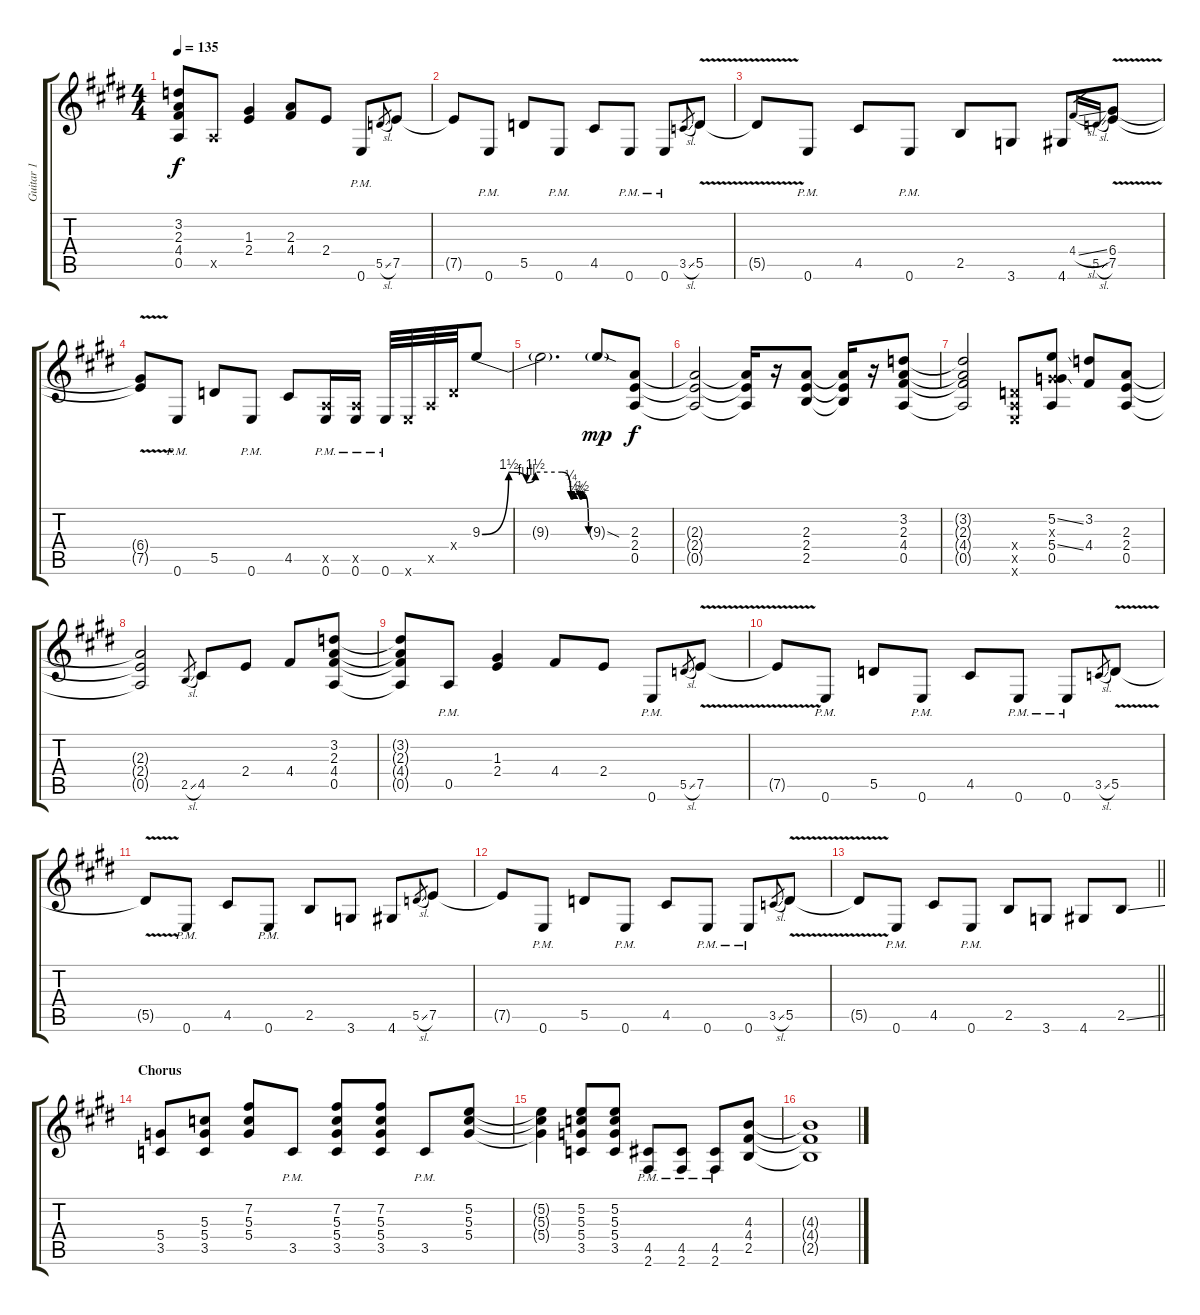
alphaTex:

\track ("Guitar 1" "Guitar 1") {solo instrument distortionguitar}
\staff {score tabs}
\tuning (E4 B3 G3 D3 A2 E2) {hide}
\ts (4 4)
\tempo 135
\clef g2
\ks e
(3.2{t} 2.3{t} 4.4{t} 0.5{t}).8{dy f} 0.5{x}.8 (1.3 2.4).4 (2.3 4.4).8 2.4.8 0.6{pm}.8 5.5{sl}.8{gr} 7.5.8 |
7.5{t}.8 0.6{pm}.8 5.5.8 0.6{pm}.8 4.5.8 0.6{pm}.8 0.6{pm}.8 3.5{sl}.8{gr} 5.5{v}.8 |
5.5{t}.8 0.6{pm}.8 4.5.8 0.6{pm}.8 2.5.8 3.6.8 4.6.8 4.4{sl}.16{gr} 5.5{sl}.16{gr} (6.4 7.5{v}).8 |
(6.4{t} 7.5{t}).8 0.6{pm}.8 5.5.8 0.6{pm}.8 4.5.8 (0.5{x} 0.6{pm}).16 (0.5{x} 0.6{pm}).16 0.6{pm}.32 0.6{x}.32 0.5{x}.32 0.4{x}.32 9.3{be (custom 0 0 15 6 25 4 30 6 45 6 50 1 52 2 55 1 57 2 60 0)}.8 |
9.3{t}.2{d} 9.3{sod g}.8{dy mp} (2.3 2.4 0.5).8{dy f} |
(2.3{t} 2.4{t} 0.5{t}).2 (2.3{t} 2.4{t} 0.5{t}).16 r.16 (2.3 2.4 2.5).8 (2.3{t} 2.4{t} 2.5{t}).16 r.16 (3.2 2.3 4.4 0.5).8 |
(3.2{t} 2.3{t} 4.4{t} 0.5{t}).2 (0.4{x} 0.5{x} 0.6{x}).8 (5.2{ss} 0.3{x} 5.4{ss} 0.5).8 (3.2 4.4).8 (2.3 2.4 0.5).8 |
(2.3{t} 2.4{t} 0.5{t}).2 2.5{sl}.8{gr} 4.5.8 2.4.8 4.4.8 (3.2 2.3 4.4 0.5).8 |
(3.2{t} 2.3{t} 4.4{t} 0.5{t}).8 0.5{pm}.8 (1.3 2.4).4 4.4.8 2.4.8 0.6{pm}.8 5.5{sl}.8{gr} 7.5{v}.8 |
7.5{t}.8 0.6{pm}.8 5.5.8 0.6{pm}.8 4.5.8 0.6{pm}.8 0.6{pm}.8 3.5{sl}.8{gr} 5.5{v}.8 |
5.5{t}.8 0.6{pm}.8 4.5.8 0.6{pm}.8 2.5.8 3.6.8 4.6.8 5.5{sl}.8{gr} 7.5.8 |
7.5{t}.8 0.6{pm}.8 5.5.8 0.6{pm}.8 4.5.8 0.6{pm}.8 0.6{pm}.8 3.5{sl}.8{gr} 5.5{v}.8 |
\barLineRight lightlight
5.5{t}.8 0.6{pm}.8 4.5.8 0.6{pm}.8 2.5.8 3.6.8 4.6.8 2.5{ss}.8 |
\section ("" "Chorus")
(5.4 3.5).8 (5.3 5.4 3.5).8 (7.2 5.3 5.4).8 3.5{pm}.8 (7.2 5.3 5.4 3.5).8 (7.2 5.3 5.4 3.5).8 3.5{pm}.8 (5.2 5.3 5.4).8 |
(5.2{t} 5.3{t} 5.4{t}).4 (5.2 5.3 5.4 3.5).8 (5.2 5.3 5.4 3.5).8 (4.5 2.6{pm}).8 (4.5 2.6{pm}).8 (4.5 2.6{pm}).8 (4.3 4.4 2.5).8 |
(4.3{t} 4.4{t} 2.5{t}).1
